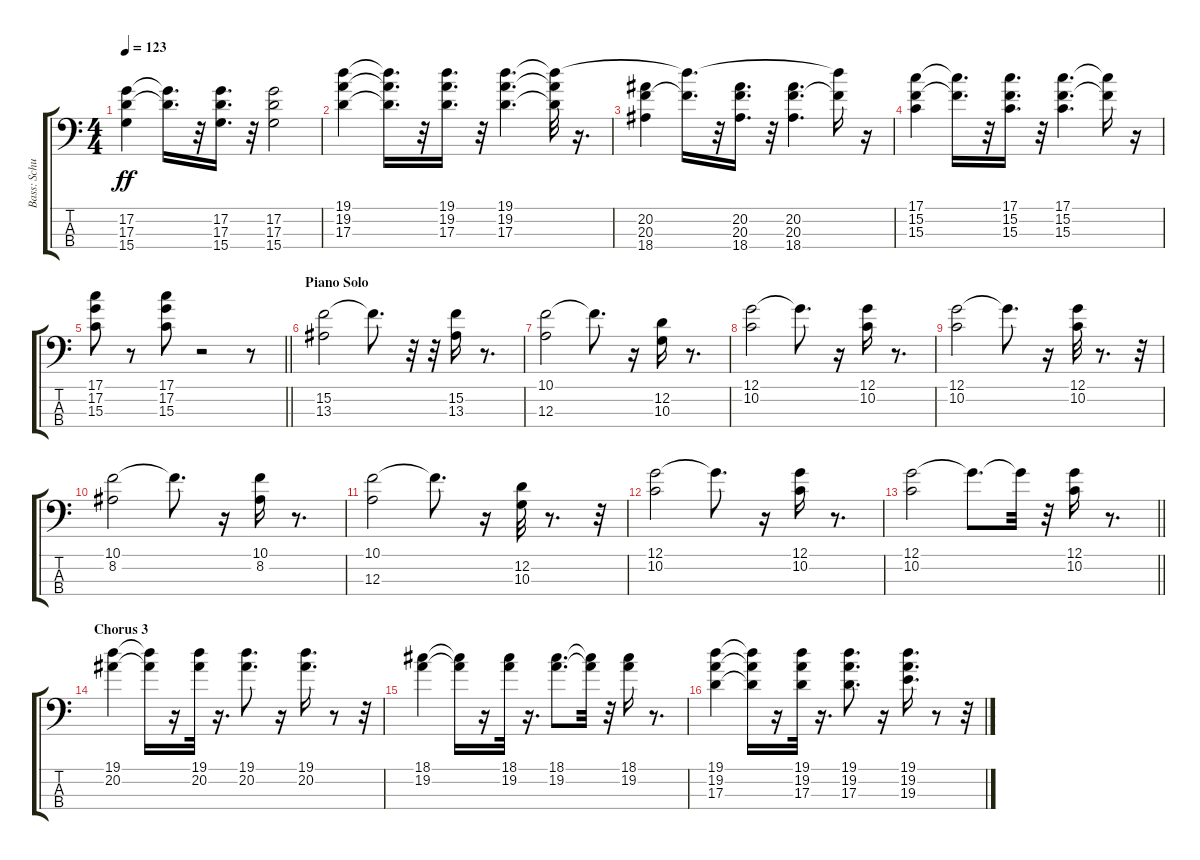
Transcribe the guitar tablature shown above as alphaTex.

\track ("Bass: Schuyler Deale" "Bass: Schu") {instrument electricbasspick}
\staff {score tabs}
\tuning (G2 D2 A1 E1) {hide}
\ts (4 4)
\tempo 123
\clef f4
\ks c
(17.2 17.3 15.4).4{dy ff} (17.2{t} 17.3{t}).16{d} r.32 (17.2 17.3 15.4).16{d} r.32 (17.2 17.3 15.4).2 |
(19.1 19.2 17.3).4 (19.1{t} 19.2{t} 17.3{t}).16{d} r.32 (19.1 19.2 17.3).16{d} r.32 (19.1 19.2 17.3).4{d} (19.1{t} 19.2{t} 17.3{t}).32 r.16{d} |
(20.2 20.3 18.4).4 (19.1{t} 20.3{t}).16{d} r.32 (20.2 20.3 18.4).16{d} r.32 (20.2 20.3 18.4).4{d} (19.1{t} 20.3{t}).16 r.16 |
(17.1 15.2 15.3).4 (17.1{t} 15.2{t}).16{d} r.32 (17.1 15.2 15.3).16{d} r.32 (17.1 15.2 15.3).4{d} (17.1{t} 15.2{t}).16 r.16 |
\barLineRight lightlight
(17.1 17.2 15.3).8 r.8 (17.1 17.2 15.3).8 r.2 r.8 |
\section ("" "Piano Solo")
(15.2 13.3).2 15.2{t}.8{d} r.32 r.32 (15.2 13.3).16 r.8{d} |
(10.1 12.3).2 10.1{t}.8{d} r.16 (12.2 10.3).16 r.8{d} |
(12.1 10.2).2 12.1{t}.8{d} r.16 (12.1 10.2).16 r.8{d} |
(12.1 10.2).2 12.1{t}.8{d} r.16 (12.1 10.2).32 r.8{d} r.32 |
(10.1 8.2).2 10.1{t}.8{d} r.16 (10.1 8.2).16 r.8{d} |
(10.1 12.3).2 10.1{t}.8{d} r.16 (12.2 10.3).32 r.8{d} r.32 |
(12.1 10.2).2 12.1{t}.8{d} r.16 (12.1 10.2).16 r.8{d} |
\barLineRight lightlight
(12.1 10.2).2 12.1{t}.8{d} 12.1{t}.32 r.32 (12.1 10.2).16 r.8{d} |
\section ("" "Chorus 3")
(19.1 20.2).4 (19.1{t} 20.2{t}).16 r.16 (19.1 20.2).32 r.16{d} (19.1 20.2).8{d} r.16 (19.1 20.2).16{d} r.8 r.32 |
(18.1 19.2).4 (18.1{t} 19.2{t}).16 r.16 (18.1 19.2).32 r.16{d} (18.1 19.2).8{d} (18.1{t} 19.2{t}).32 r.32 (18.1 19.2).16 r.8{d} |
(19.1 19.2 17.3).4 (19.1{t} 19.2{t} 17.3{t}).16 r.16 (19.1 19.2 17.3).32 r.16{d} (19.1 19.2 17.3).8{d} r.16 (19.1 19.2 19.3).16{d} r.8 r.32
